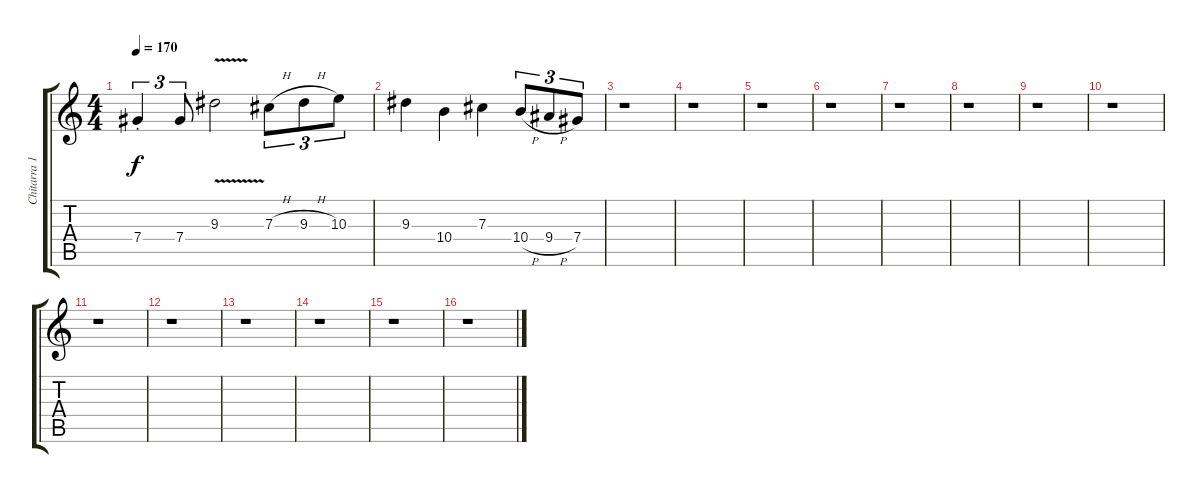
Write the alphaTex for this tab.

\track ("Chitarra 1" "Chitarra 1") {instrument distortionguitar}
\staff {score tabs}
\tuning (Eb4 Bb3 Gb3 Db3 Ab2 Eb2) {hide}
\ts (4 4)
\tempo 170
\clef g2
\ks c
7.4{st}.4{tu (3 2) dy f} 7.4.8{tu (3 2)} 9.3{v}.2 7.3{h}.8{tu (3 2)} 9.3{h}.8{tu (3 2)} 10.3.8{tu (3 2)} |
9.3.4 10.4.4 7.3.4 10.4{h}.8{tu (3 2)} 9.4{h}.8{tu (3 2)} 7.4.8{tu (3 2)} |
r.1 |
r.1 |
r.1 |
r.1 |
r.1 |
r.1 |
r.1 |
r.1 |
r.1 |
r.1 |
r.1 |
r.1 |
r.1 |
r.1
